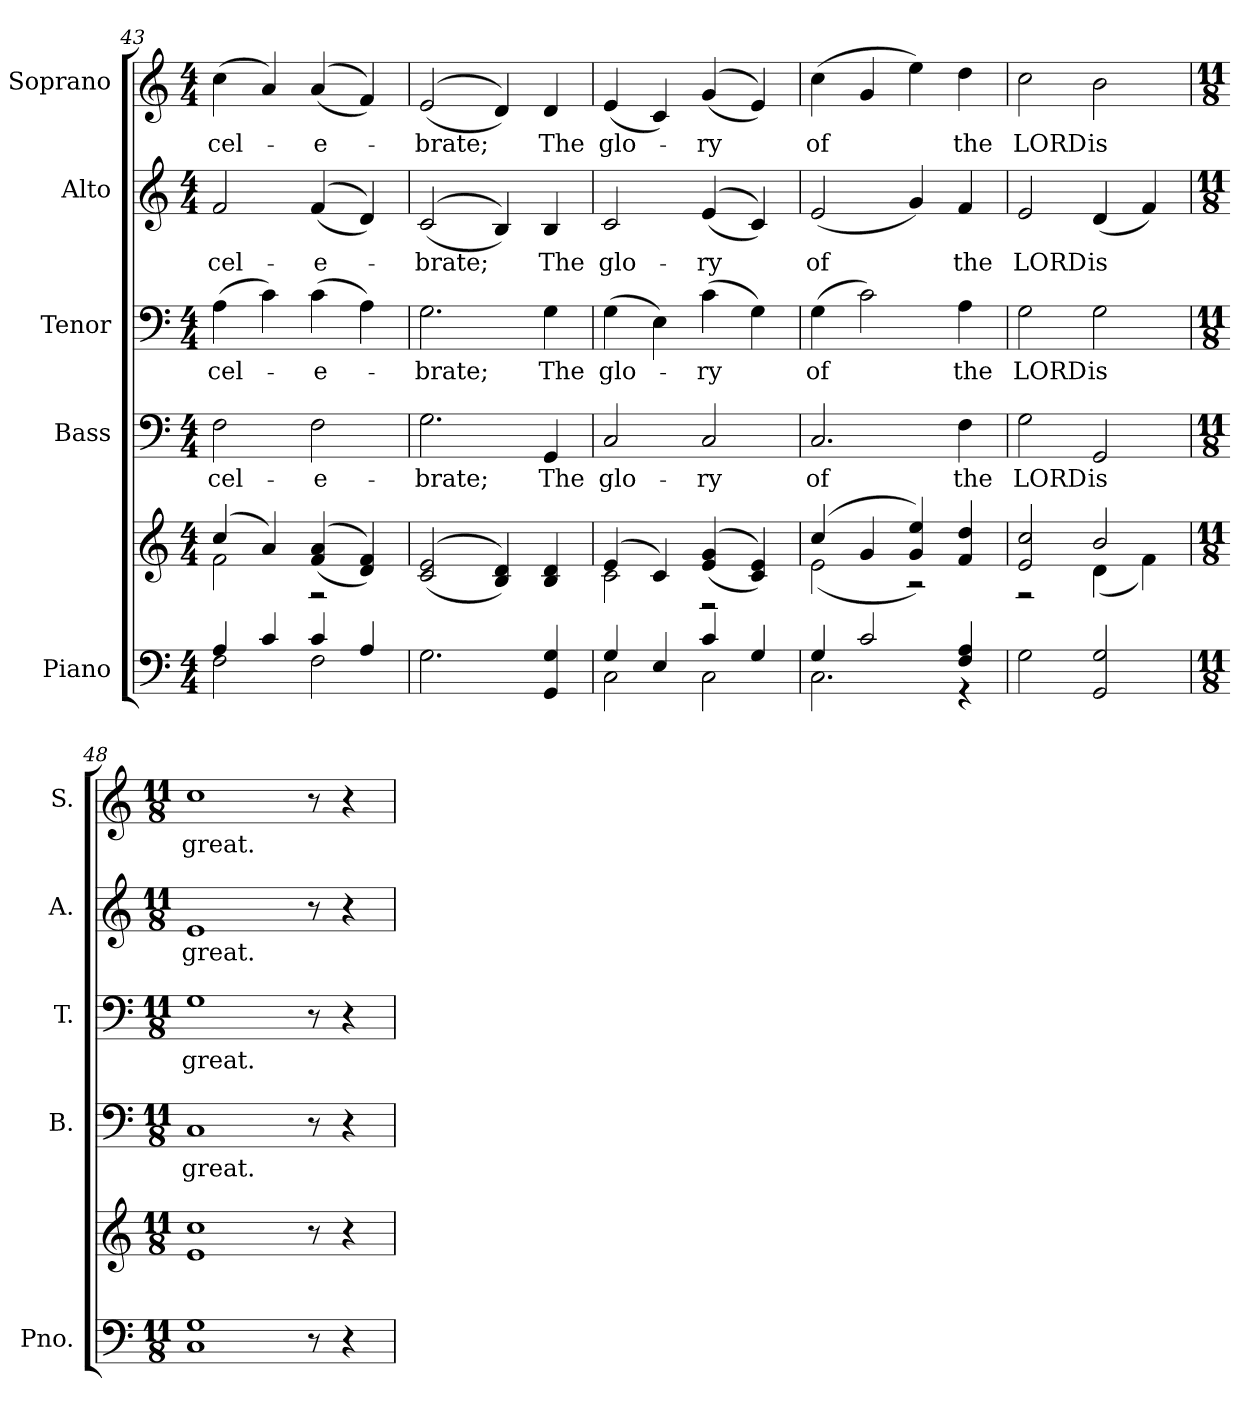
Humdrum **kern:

**kern	**kern	**kern	**text	**kern	**text	**kern	**text	**kern	**text
*part5	*part5	*part4	*part4	*part3	*part3	*part2	*part2	*part1	*part1
*staff6	*staff5	*staff4	*staff4	*staff3	*staff3	*staff2	*staff2	*staff1	*staff1
*I"Piano	*	*I"Bass	*	*I"Tenor	*	*I"Alto	*	*I"Soprano	*
*I'Pno.	*	*I'B.	*	*I'T.	*	*I'A.	*	*I'S.	*
*clefF4	*clefG2	*clefF4	*	*clefF4	*	*clefG2	*	*clefG2	*
*k[]	*k[]	*k[]	*	*k[]	*	*k[]	*	*k[]	*
*C:	*C:	*C:	*	*C:	*	*C:	*	*C:	*
*M4/4	*M4/4	*M4/4	*	*M4/4	*	*M4/4	*	*M4/4	*
=43	=43	=43	=43	=43	=43	=43	=43	=43	=43
*^	*^	*	*	*	*	*	*	*	*
!	!	!	!	!	!LO:LY:b:color=#000000	!	!	!	!	!	!
!	!	!	!	!	!	!	!LO:LY:b:color=#000000	!	!	!	!
!	!	!	!	!	!	!	!	!	!LO:LY:b:color=#000000	!	!
!	!	!	!	!	!	!	!	!	!	!	!LO:LY:b:color=#000000
4Ai/	2Fi\	(4cci/	2fi\	2Fi\	cel-	(4Ai\	cel-	2fi/	cel-	(4cci\	cel-
4ci/	.	4ai/)	.	.	.	4ci\)	.	.	.	4ai/)	.
!	!	!	!	!	!LO:LY:b:color=#000000	!	!	!	!	!	!
!	!	!	!	!	!	!	!LO:LY:b:color=#000000	!	!	!	!
!	!	!	!	!	!	!	!	!	!LO:LY:b:color=#000000	!	!
!	!	!	!	!	!	!	!	!	!	!	!LO:LY:b:color=#000000
4ci/	2Fi\	((4fi/ 4ai	2r	2Fi\	-e-	(4ci\	-e-	((4fi/	-e-	((4ai/	-e-
4Ai/	.	4di/ 4fi))	.	.	.	4Ai\)	.	4di/))	.	4fi/))	.
*v	*v	*	*	*	*	*	*	*	*	*	*
*	*v	*v	*	*	*	*	*	*	*	*
=44	=44	=44	=44	=44	=44	=44	=44	=44	=44
!	!	!	!LO:LY:b:color=#000000	!	!	!	!	!	!
!	!	!	!	!	!LO:LY:b:color=#000000	!	!	!	!
!	!	!	!	!	!	!	!LO:LY:b:color=#000000	!	!
!	!	!	!	!	!	!	!	!	!LO:LY:b:color=#000000
2.Gi\	((2ci/ 2ei	2.Gi\	-brate;	2.Gi\	-brate;	((2ci/	-brate;	((2ei/	-brate;
.	4Bi/ 4di))	.	.	.	.	4Bi/))	.	4di/))	.
!	!	!	!LO:LY:b:color=#000000	!	!	!	!	!	!
!	!	!	!	!	!LO:LY:b:color=#000000	!	!	!	!
!	!	!	!	!	!	!	!LO:LY:b:color=#000000	!	!
!	!	!	!	!	!	!	!	!	!LO:LY:b:color=#000000
4GGi/ 4Gi	4Bi/ 4di	4GGi/	The	4Gi\	The	4Bi/	The	4di/	The
!!LO:PB:g=z
=45	=45	=45	=45	=45	=45	=45	=45	=45	=45
*^	*^	*	*	*	*	*	*	*	*
!	!	!	!	!	!LO:LY:b:color=#000000	!	!	!	!	!	!
!	!	!	!	!	!	!	!LO:LY:b:color=#000000	!	!	!	!
!	!	!	!	!	!	!	!	!	!LO:LY:b:color=#000000	!	!
!	!	!	!	!	!	!	!	!	!	!	!LO:LY:b:color=#000000
4Gi/	2Ci\	(4ei/	2ci\	2Ci/	glo-	(4Gi\	glo-	2ci/	glo-	(4ei/	glo-
4Ei/	.	4ci/)	.	.	.	4Ei\)	.	.	.	4ci/)	.
!	!	!	!	!	!LO:LY:b:color=#000000	!	!	!	!	!	!
!	!	!	!	!	!	!	!LO:LY:b:color=#000000	!	!	!	!
!	!	!	!	!	!	!	!	!	!LO:LY:b:color=#000000	!	!
!	!	!	!	!	!	!	!	!	!	!	!LO:LY:b:color=#000000
4ci/	2Ci\	((4ei/ 4gi	2r	2Ci/	-ry	(4ci\	-ry	((4ei/	-ry	((4gi/	-ry
4Gi/	.	4ci/ 4ei))	.	.	.	4Gi\)	.	4ci/))	.	4ei/))	.
=46	=46	=46	=46	=46	=46	=46	=46	=46	=46	=46	=46
!	!	!	!	!	!LO:LY:b:color=#000000	!	!	!	!	!	!
!	!	!	!	!	!	!	!LO:LY:b:color=#000000	!	!	!	!
!	!	!	!	!	!	!	!	!	!LO:LY:b:color=#000000	!	!
!	!	!	!	!	!	!	!	!	!	!	!LO:LY:b:color=#000000
4Gi/	2.Ci\	(4cci/	(2ei\	2.Ci/	of	(4Gi\	of	(2ei/	of	(4cci\	of
2ci/	.	4gi/	.	.	.	2ci\)	.	.	.	4gi/	.
.	.	4gi/ 4eei)	2r)	.	.	.	.	4gi/)	.	4eei\)	.
!	!	!	!	!	!LO:LY:b:color=#000000	!	!	!	!	!	!
!	!	!	!	!	!	!	!LO:LY:b:color=#000000	!	!	!	!
!	!	!	!	!	!	!	!	!	!LO:LY:b:color=#000000	!	!
!	!	!	!	!	!	!	!	!	!	!	!LO:LY:b:color=#000000
4Fi/ 4Ai	4r	4fi/ 4ddi	.	4Fi\	the	4Ai\	the	4fi/	the	4ddi\	the
*v	*v	*	*	*	*	*	*	*	*	*	*
=47	=47	=47	=47	=47	=47	=47	=47	=47	=47	=47
*^	*	*	*	*	*	*	*	*	*	*
!	!	!	!	!	!LO:LY:b:color=#000000	!	!	!	!	!	!
*v	*v	*	*	*	*	*	*	*	*	*	*
*^	*	*	*	*	*	*	*	*	*	*
!	!	!	!	!	!	!	!LO:LY:b:color=#000000	!	!	!	!
*v	*v	*	*	*	*	*	*	*	*	*	*
*^	*	*	*	*	*	*	*	*	*	*
!	!	!	!	!	!	!	!	!	!LO:LY:b:color=#000000	!	!
*v	*v	*	*	*	*	*	*	*	*	*	*
*^	*	*	*	*	*	*	*	*	*	*
!	!	!	!	!	!	!	!	!	!	!	!LO:LY:b:color=#000000
*v	*v	*	*	*	*	*	*	*	*	*	*
2Gi\	2ei/ 2cci	2r	2Gi\	LORD	2Gi\	LORD	2ei/	LORD	2cci\	LORD
!	!	!	!	!LO:LY:b:color=#000000	!	!	!	!	!	!
!	!	!	!	!	!	!LO:LY:b:color=#000000	!	!	!	!
!	!	!	!	!	!	!	!	!LO:LY:b:color=#000000	!	!
!	!	!	!	!	!	!	!	!	!	!LO:LY:b:color=#000000
2GGi/ 2Gi	2bi/	(4di\	2GGi/	is	2Gi\	is	(4di/	is	2bi\	is
.	.	4fi\)	.	.	.	.	4fi/)	.	.	.
*	*v	*v	*	*	*	*	*	*	*	*
=48	=48	=48	=48	=48	=48	=48	=48	=48	=48
*M11/8	*M11/8	*M11/8	*	*M11/8	*	*M11/8	*	*M11/8	*
*	*^	*	*	*	*	*	*	*	*
!	!	!	!	!LO:LY:b:color=#000000	!	!	!	!	!	!
*	*v	*v	*	*	*	*	*	*	*	*
*	*^	*	*	*	*	*	*	*	*
!	!	!	!	!	!	!LO:LY:b:color=#000000	!	!	!	!
*	*v	*v	*	*	*	*	*	*	*	*
*	*^	*	*	*	*	*	*	*	*
!	!	!	!	!	!	!	!	!LO:LY:b:color=#000000	!	!
*	*v	*v	*	*	*	*	*	*	*	*
*	*^	*	*	*	*	*	*	*	*
!	!	!	!	!	!	!	!	!	!	!LO:LY:b:color=#000000
*	*v	*v	*	*	*	*	*	*	*	*
1Ci 1Gi	1ei 1cci	1Ci	great.	1Gi	great.	1ei	great.	1cci	great.
8r	8r	8r	.	8r	.	8r	.	8r	.
4r	4r	4r	.	4r	.	4r	.	4r	.
=	=	=	=	=	=	=	=	=	=
*-	*-	*-	*-	*-	*-	*-	*-	*-	*-
